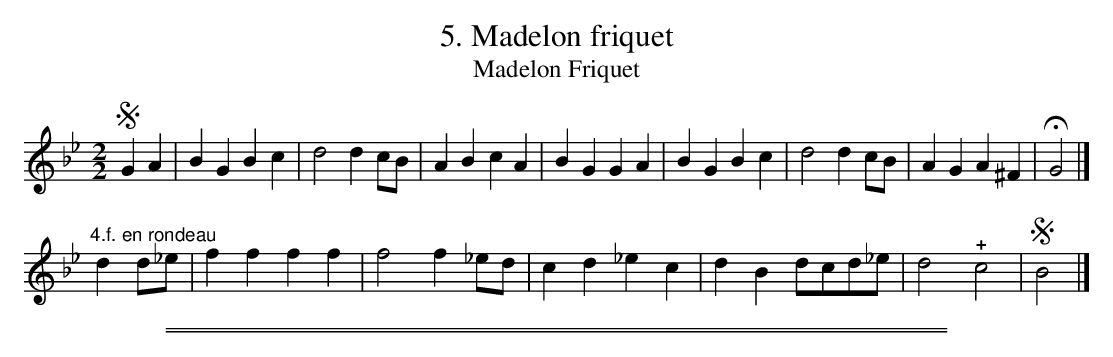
X:1
T: 5. Madelon friquet
T: Madelon Friquet
M: 2/2
L: 1/8
K: Gm
!segno!G2A2 |\
B2G2 B2c2 | d4 d2cB |\
A2B2 c2A2 | B2G2 G2A2 |\
B2G2 B2c2 | d4 d2cB |\
A2G2 A2^F2 | HG4 |]
"4.f. en rondeau"d2d_e |\
f2f2 f2f2 | f4 f2_ed |\
c2d2 _e2c2 | d2B2 dcd_e |\
d4 !+!c4 | !segno!B4 |]
